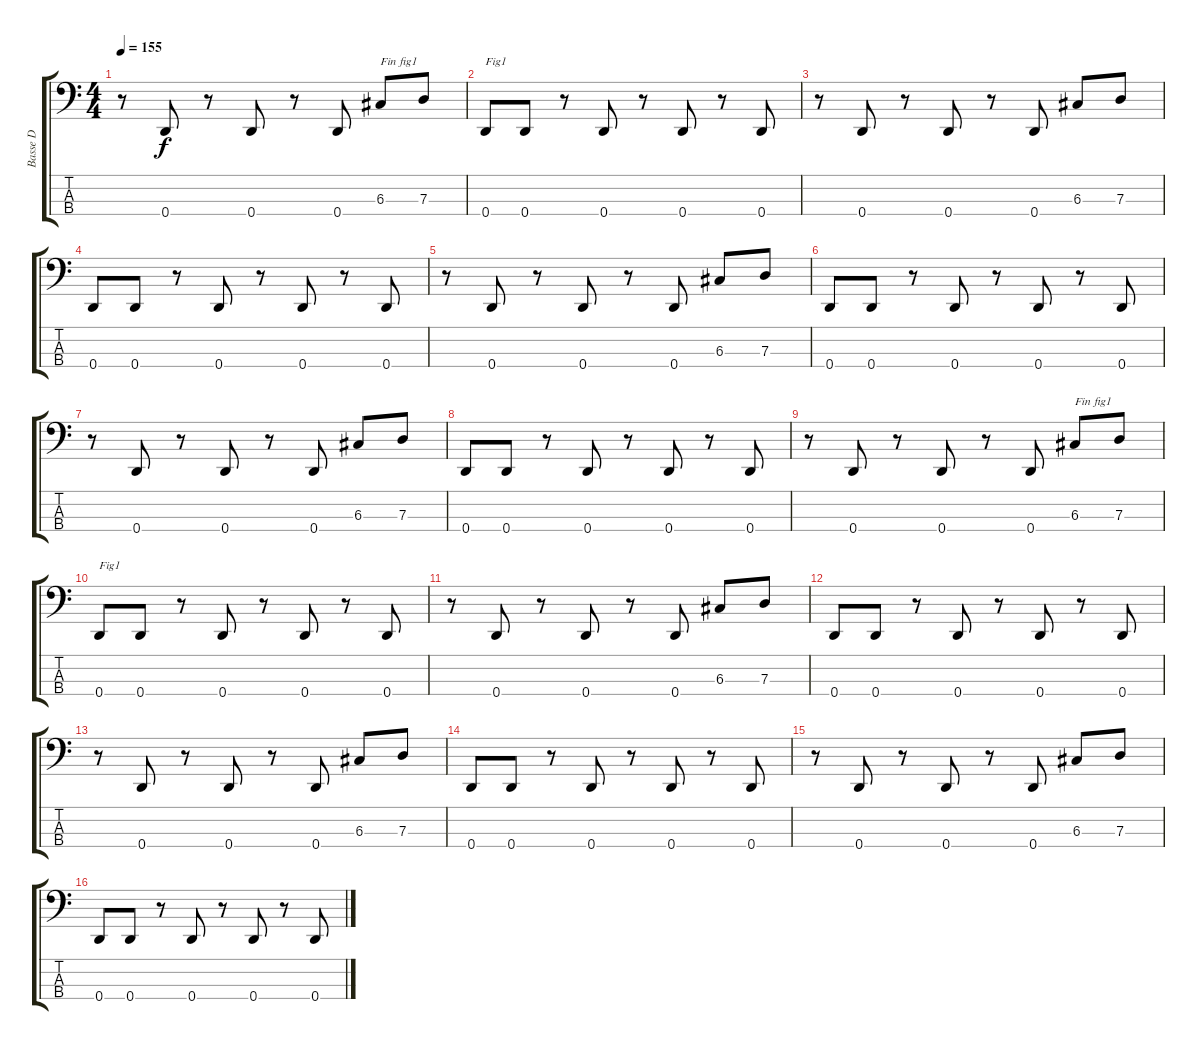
\track ("Basse D" "Basse D") {instrument electricbassfinger}
\staff {score tabs}
\tuning (F2 C2 G1 D1) {hide}
\ts (4 4)
\tempo 155
\clef f4
\ks c
r.8{dy f} 0.4.8 r.8 0.4.8 r.8 0.4.8 6.3.8{txt "Fin fig1"} 7.3.8 |
0.4.8{txt "Fig1"} 0.4.8 r.8 0.4.8 r.8 0.4.8 r.8 0.4.8 |
r.8 0.4.8 r.8 0.4.8 r.8 0.4.8 6.3.8 7.3.8 |
0.4.8 0.4.8 r.8 0.4.8 r.8 0.4.8 r.8 0.4.8 |
r.8 0.4.8 r.8 0.4.8 r.8 0.4.8 6.3.8 7.3.8 |
0.4.8 0.4.8 r.8 0.4.8 r.8 0.4.8 r.8 0.4.8 |
r.8 0.4.8 r.8 0.4.8 r.8 0.4.8 6.3.8 7.3.8 |
0.4.8 0.4.8 r.8 0.4.8 r.8 0.4.8 r.8 0.4.8 |
r.8 0.4.8 r.8 0.4.8 r.8 0.4.8 6.3.8{txt "Fin fig1"} 7.3.8 |
0.4.8{txt "Fig1"} 0.4.8 r.8 0.4.8 r.8 0.4.8 r.8 0.4.8 |
r.8 0.4.8 r.8 0.4.8 r.8 0.4.8 6.3.8 7.3.8 |
0.4.8 0.4.8 r.8 0.4.8 r.8 0.4.8 r.8 0.4.8 |
r.8 0.4.8 r.8 0.4.8 r.8 0.4.8 6.3.8 7.3.8 |
0.4.8 0.4.8 r.8 0.4.8 r.8 0.4.8 r.8 0.4.8 |
r.8 0.4.8 r.8 0.4.8 r.8 0.4.8 6.3.8 7.3.8 |
0.4.8 0.4.8 r.8 0.4.8 r.8 0.4.8 r.8 0.4.8
